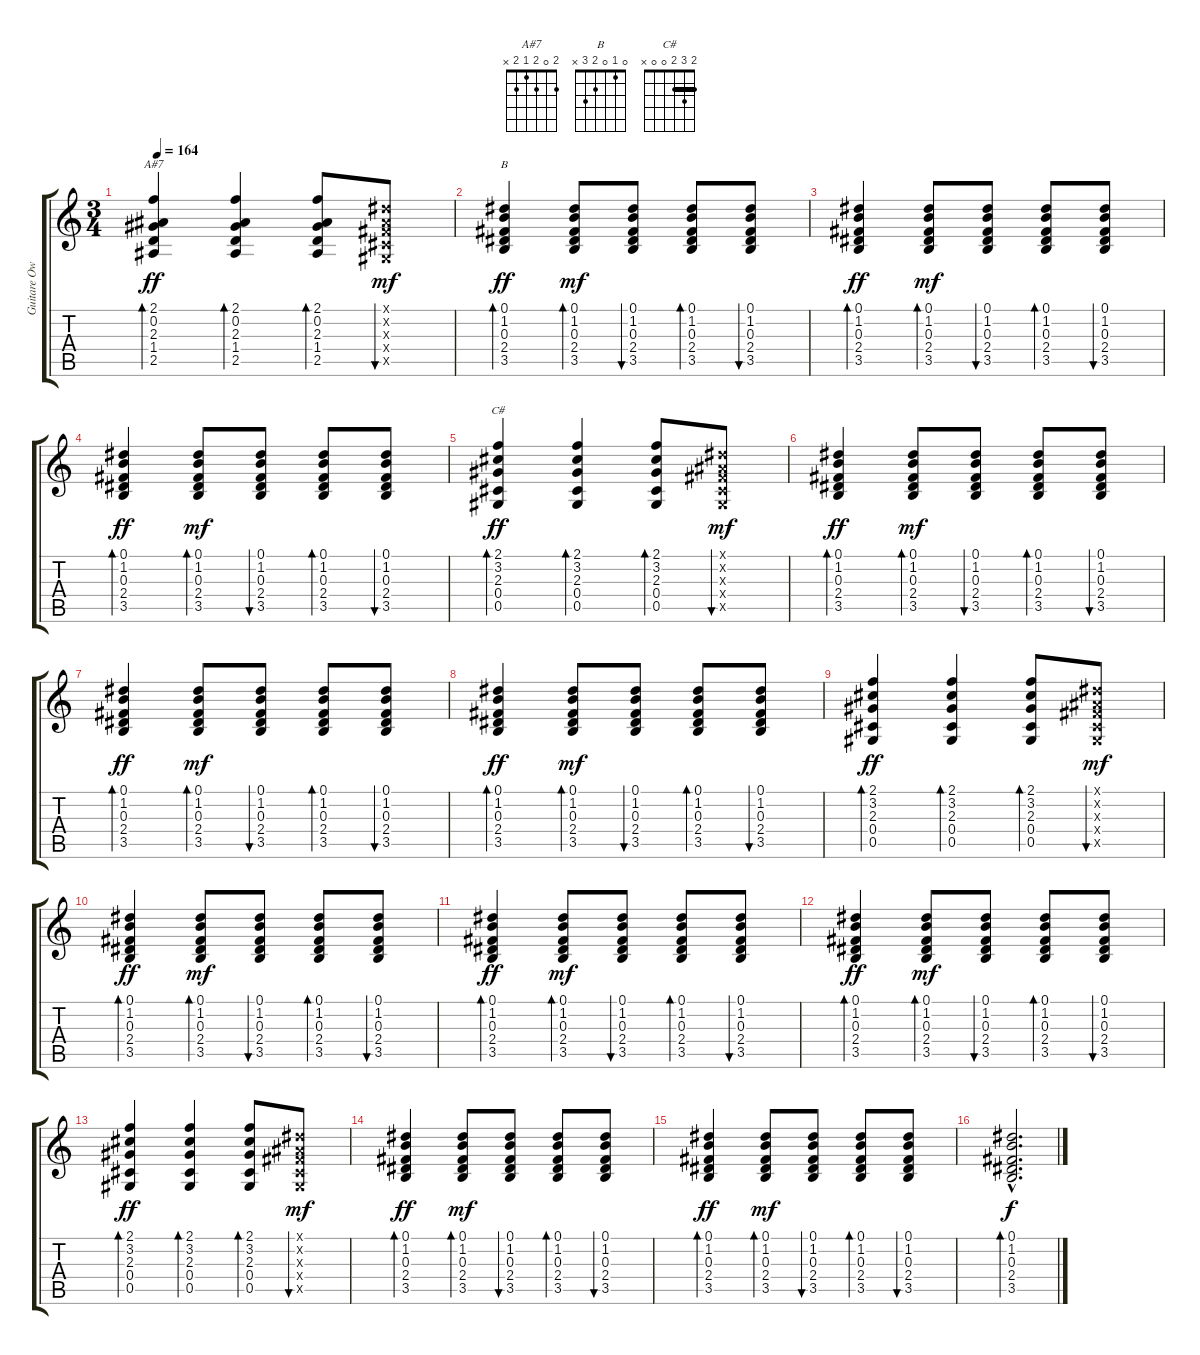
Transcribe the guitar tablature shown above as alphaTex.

\track ("Guitare Owen" "Guitare Ow") {instrument acousticguitarnylon}
\staff {score tabs}
\tuning (Eb4 Bb3 Gb3 Db3 Ab2 Eb2) {hide}
\chord ("A#7" 2 0 2 1 2 x)
\chord ("B" 0 1 0 2 3 x)
\chord ("C#" 2 3 2 0 0 x) {barre 2}
\ts (3 4)
\tempo 164
\clef g2
\ks c
(2.1 0.2 2.3 1.4 2.5).4{bd 60 ch "A#7" dy ff} (2.1 0.2 2.3 1.4 2.5).4{bd 60} (2.1 0.2 2.3 1.4 2.5).8{bd 60} (0.1{x} 0.2{x} 0.3{x} 0.4{x} 0.5{x}).8{bu 60 dy mf} |
(0.1 1.2 0.3 2.4 3.5).4{bd 60 ch "B" dy ff} (0.1 1.2 0.3 2.4 3.5).8{bd 60 dy mf} (0.1 1.2 0.3 2.4 3.5).8{bu 60} (0.1 1.2 0.3 2.4 3.5).8{bd 60} (0.1 1.2 0.3 2.4 3.5).8{bu 60} |
(0.1 1.2 0.3 2.4 3.5).4{bd 60 dy ff} (0.1 1.2 0.3 2.4 3.5).8{bd 60 dy mf} (0.1 1.2 0.3 2.4 3.5).8{bu 60} (0.1 1.2 0.3 2.4 3.5).8{bd 60} (0.1 1.2 0.3 2.4 3.5).8{bu 60} |
(0.1 1.2 0.3 2.4 3.5).4{bd 60 dy ff} (0.1 1.2 0.3 2.4 3.5).8{bd 60 dy mf} (0.1 1.2 0.3 2.4 3.5).8{bu 60} (0.1 1.2 0.3 2.4 3.5).8{bd 60} (0.1 1.2 0.3 2.4 3.5).8{bu 60} |
(2.1 3.2 2.3 0.4 0.5).4{bd 60 ch "C#" dy ff} (2.1 3.2 2.3 0.4 0.5).4{bd 60} (2.1 3.2 2.3 0.4 0.5).8{bd 60} (0.1{x} 0.2{x} 0.3{x} 0.4{x} 0.5{x}).8{bu 60 dy mf} |
(0.1 1.2 0.3 2.4 3.5).4{bd 60 dy ff} (0.1 1.2 0.3 2.4 3.5).8{bd 60 dy mf} (0.1 1.2 0.3 2.4 3.5).8{bu 60} (0.1 1.2 0.3 2.4 3.5).8{bd 60} (0.1 1.2 0.3 2.4 3.5).8{bu 60} |
(0.1 1.2 0.3 2.4 3.5).4{bd 60 dy ff} (0.1 1.2 0.3 2.4 3.5).8{bd 60 dy mf} (0.1 1.2 0.3 2.4 3.5).8{bu 60} (0.1 1.2 0.3 2.4 3.5).8{bd 60} (0.1 1.2 0.3 2.4 3.5).8{bu 60} |
(0.1 1.2 0.3 2.4 3.5).4{bd 60 dy ff} (0.1 1.2 0.3 2.4 3.5).8{bd 60 dy mf} (0.1 1.2 0.3 2.4 3.5).8{bu 60} (0.1 1.2 0.3 2.4 3.5).8{bd 60} (0.1 1.2 0.3 2.4 3.5).8{bu 60} |
(2.1 3.2 2.3 0.4 0.5).4{bd 60 dy ff} (2.1 3.2 2.3 0.4 0.5).4{bd 60} (2.1 3.2 2.3 0.4 0.5).8{bd 60} (0.1{x} 0.2{x} 0.3{x} 0.4{x} 0.5{x}).8{bu 60 dy mf} |
(0.1 1.2 0.3 2.4 3.5).4{bd 60 dy ff} (0.1 1.2 0.3 2.4 3.5).8{bd 60 dy mf} (0.1 1.2 0.3 2.4 3.5).8{bu 60} (0.1 1.2 0.3 2.4 3.5).8{bd 60} (0.1 1.2 0.3 2.4 3.5).8{bu 60} |
(0.1 1.2 0.3 2.4 3.5).4{bd 60 dy ff} (0.1 1.2 0.3 2.4 3.5).8{bd 60 dy mf} (0.1 1.2 0.3 2.4 3.5).8{bu 60} (0.1 1.2 0.3 2.4 3.5).8{bd 60} (0.1 1.2 0.3 2.4 3.5).8{bu 60} |
(0.1 1.2 0.3 2.4 3.5).4{bd 60 dy ff} (0.1 1.2 0.3 2.4 3.5).8{bd 60 dy mf} (0.1 1.2 0.3 2.4 3.5).8{bu 60} (0.1 1.2 0.3 2.4 3.5).8{bd 60} (0.1 1.2 0.3 2.4 3.5).8{bu 60} |
(2.1 3.2 2.3 0.4 0.5).4{bd 60 dy ff} (2.1 3.2 2.3 0.4 0.5).4{bd 60} (2.1 3.2 2.3 0.4 0.5).8{bd 60} (0.1{x} 0.2{x} 0.3{x} 0.4{x} 0.5{x}).8{bu 60 dy mf} |
(0.1 1.2 0.3 2.4 3.5).4{bd 60 dy ff} (0.1 1.2 0.3 2.4 3.5).8{bd 60 dy mf} (0.1 1.2 0.3 2.4 3.5).8{bu 60} (0.1 1.2 0.3 2.4 3.5).8{bd 60} (0.1 1.2 0.3 2.4 3.5).8{bu 60} |
(0.1 1.2 0.3 2.4 3.5).4{bd 60 dy ff} (0.1 1.2 0.3 2.4 3.5).8{bd 60 dy mf} (0.1 1.2 0.3 2.4 3.5).8{bu 60} (0.1 1.2 0.3 2.4 3.5).8{bd 60} (0.1 1.2 0.3 2.4 3.5).8{bu 60} |
(0.1{hac} 1.2{hac} 0.3{hac} 2.4{hac} 3.5{hac}).2{d bd 60 dy f}
